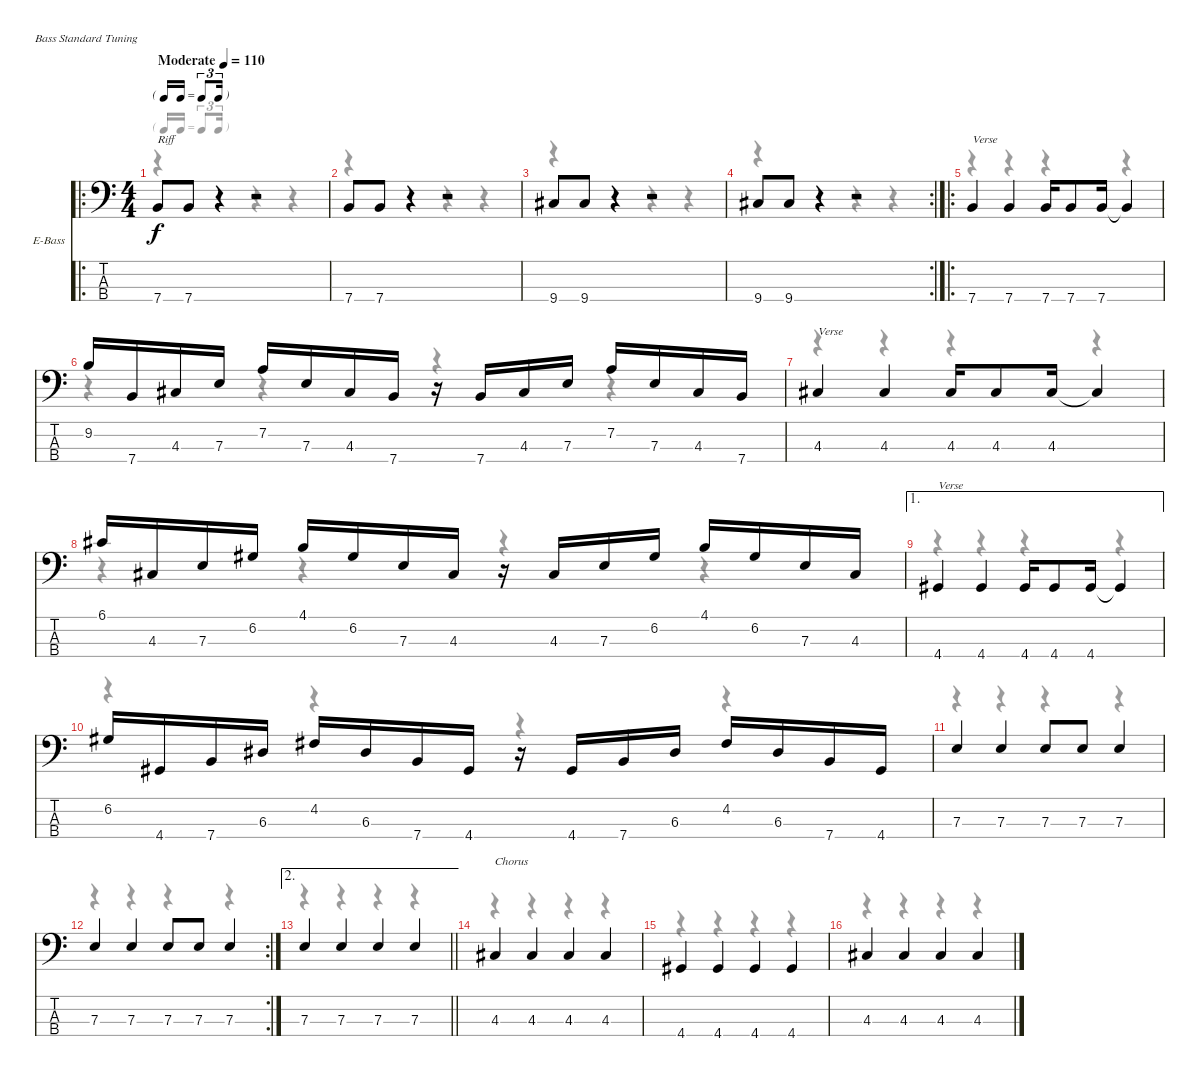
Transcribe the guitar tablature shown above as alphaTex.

\bracketExtendMode nobrackets
\firstSystemTrackNameOrientation horizontal
\otherSystemsTrackNameOrientation horizontal
\track ("Bass" "E-Bass") {instrument electricbasspick}
\staff {score tabs}
\tuning (G2 D2 A1 E1)
\voice
\ro
\ts (4 4)
\beaming (8 2 2 2 2)
\tf triplet16th
\tempo (110 "Moderate")
\clef f4
\ks c
7.4.8{txt "Riff" dy f instrument electricbasspick} 7.4.8 r.4 r.2 |
7.4.8 7.4.8 r.4 r.2 |
9.4.8 9.4.8 r.4 r.2 |
\rc 2
9.4.8 9.4.8 r.4 r.2 |
\ro
7.4.4{txt "Verse"} 7.4.4 7.4.16 7.4.8 7.4.16 7.4{t}.4 |
9.2.16 7.4.16 4.3.16 7.3.16 7.2.16 7.3.16 4.3.16 7.4.16 r.16 7.4.16 4.3.16 7.3.16 7.2.16 7.3.16 4.3.16 7.4.16 |
4.3.4{txt "Verse"} 4.3.4 4.3.16 4.3.8 4.3.16 4.3{t}.4 |
6.1.16 4.3.16 7.3.16 6.2.16 4.1.16 6.2.16 7.3.16 4.3.16 r.16 4.3.16 7.3.16 6.2.16 4.1.16 6.2.16 7.3.16 4.3.16 |
\ae 1
4.4.4{txt "Verse"} 4.4.4 4.4.16 4.4.8 4.4.16 4.4{t}.4 |
6.2.16 4.4.16 7.4.16 6.3.16 4.2.16 6.3.16 7.4.16 4.4.16 r.16 4.4.16 7.4.16 6.3.16 4.2.16 6.3.16 7.4.16 4.4.16 |
7.3.4 7.3.4 7.3.8 7.3.8 7.3.4 |
\rc 2
7.3.4 7.3.4 7.3.8 7.3.8 7.3.4 |
\ae 2
\barLineRight lightlight
7.3.4 7.3.4 7.3.4 7.3.4 |
4.3.4{txt "Chorus"} 4.3.4 4.3.4 4.3.4 |
4.4.4 4.4.4 4.4.4 4.4.4 |
4.3.4 4.3.4 4.3.4 4.3.4
\voice
\clef f4
\ottava regular
\simile none
\ks c
r.4{dy mf} r.4 r.4 r.4 |
r.4 r.4 r.4 r.4 |
r.4 r.4 r.4 r.4 |
r.4 r.4 r.4 r.4 |
r.4 r.4 r.4 r.4 |
r.4 r.4 r.4 r.4 |
r.4 r.4 r.4 r.4 |
r.4 r.4 r.4 r.4 |
r.4 r.4 r.4 r.4 |
r.4 r.4 r.4 r.4 |
r.4 r.4 r.4 r.4 |
r.4 r.4 r.4 r.4 |
\barLineRight lightlight
r.4 r.4 r.4 r.4 |
r.4 r.4 r.4 r.4 |
r.4 r.4 r.4 r.4 |
r.4 r.4 r.4 r.4
